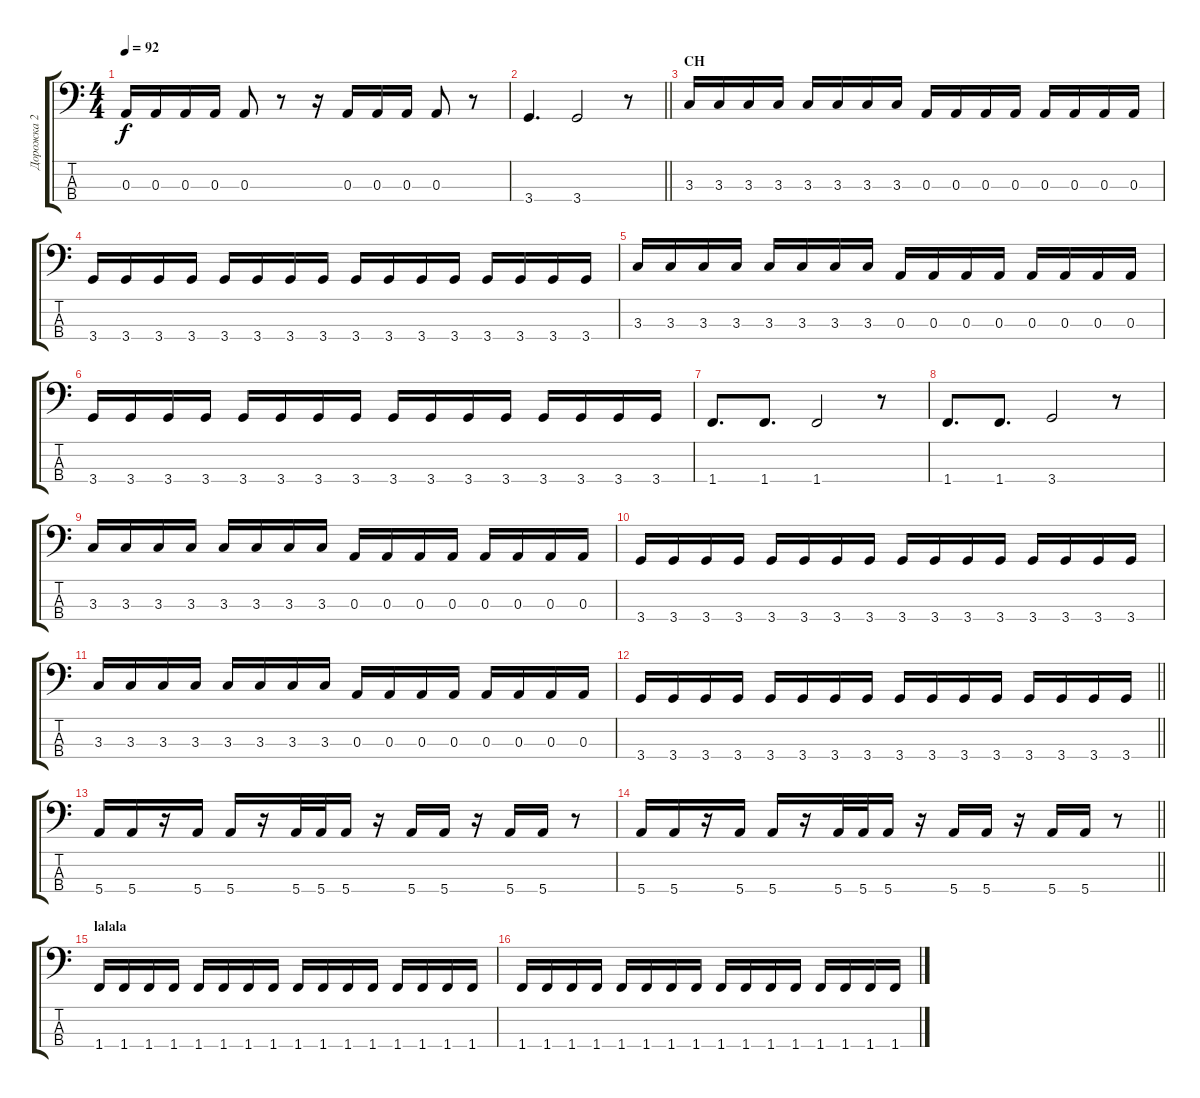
\track ("Дорожка 2" "Дорожка 2") {instrument electricbasspick}
\staff {score tabs}
\tuning (G2 D2 A1 E1) {hide}
\ts (4 4)
\tempo 92
\clef f4
\ks c
0.3.16{dy f} 0.3.16 0.3.16 0.3.16 0.3.8 r.8 r.16 0.3.16 0.3.16 0.3.16 0.3.8 r.8 |
\barLineRight lightlight
3.4.4{d} 3.4.2 r.8 |
\section ("" "CH")
3.3.16 3.3.16 3.3.16 3.3.16 3.3.16 3.3.16 3.3.16 3.3.16 0.3.16 0.3.16 0.3.16 0.3.16 0.3.16 0.3.16 0.3.16 0.3.16 |
3.4.16 3.4.16 3.4.16 3.4.16 3.4.16 3.4.16 3.4.16 3.4.16 3.4.16 3.4.16 3.4.16 3.4.16 3.4.16 3.4.16 3.4.16 3.4.16 |
3.3.16 3.3.16 3.3.16 3.3.16 3.3.16 3.3.16 3.3.16 3.3.16 0.3.16 0.3.16 0.3.16 0.3.16 0.3.16 0.3.16 0.3.16 0.3.16 |
3.4.16 3.4.16 3.4.16 3.4.16 3.4.16 3.4.16 3.4.16 3.4.16 3.4.16 3.4.16 3.4.16 3.4.16 3.4.16 3.4.16 3.4.16 3.4.16 |
1.4.8{d} 1.4.8{d} 1.4.2 r.8 |
1.4.8{d} 1.4.8{d} 3.4.2 r.8 |
3.3.16 3.3.16 3.3.16 3.3.16 3.3.16 3.3.16 3.3.16 3.3.16 0.3.16 0.3.16 0.3.16 0.3.16 0.3.16 0.3.16 0.3.16 0.3.16 |
3.4.16 3.4.16 3.4.16 3.4.16 3.4.16 3.4.16 3.4.16 3.4.16 3.4.16 3.4.16 3.4.16 3.4.16 3.4.16 3.4.16 3.4.16 3.4.16 |
3.3.16 3.3.16 3.3.16 3.3.16 3.3.16 3.3.16 3.3.16 3.3.16 0.3.16 0.3.16 0.3.16 0.3.16 0.3.16 0.3.16 0.3.16 0.3.16 |
\barLineRight lightlight
3.4.16 3.4.16 3.4.16 3.4.16 3.4.16 3.4.16 3.4.16 3.4.16 3.4.16 3.4.16 3.4.16 3.4.16 3.4.16 3.4.16 3.4.16 3.4.16 |
5.4.16 5.4.16 r.16 5.4.16 5.4.16 r.16 5.4.32 5.4.32 5.4.16 r.16 5.4.16 5.4.16 r.16 5.4.16 5.4.16 r.8 |
\barLineRight lightlight
5.4.16 5.4.16 r.16 5.4.16 5.4.16 r.16 5.4.32 5.4.32 5.4.16 r.16 5.4.16 5.4.16 r.16 5.4.16 5.4.16 r.8 |
\section ("" "lalala")
1.4.16 1.4.16 1.4.16 1.4.16 1.4.16 1.4.16 1.4.16 1.4.16 1.4.16 1.4.16 1.4.16 1.4.16 1.4.16 1.4.16 1.4.16 1.4.16 |
1.4.16 1.4.16 1.4.16 1.4.16 1.4.16 1.4.16 1.4.16 1.4.16 1.4.16 1.4.16 1.4.16 1.4.16 1.4.16 1.4.16 1.4.16 1.4.16
